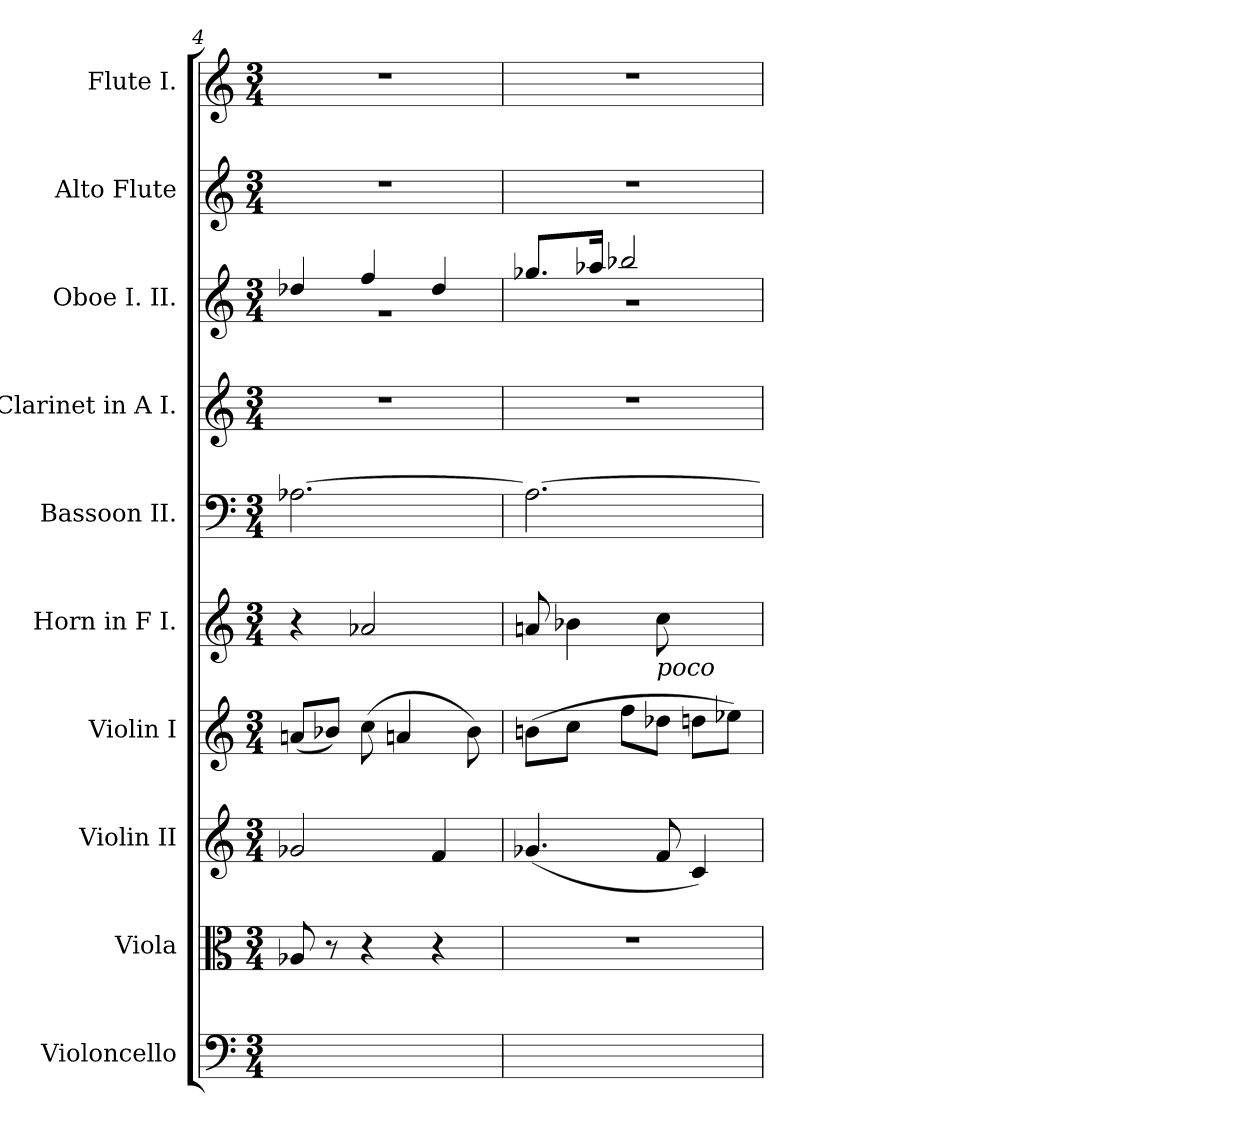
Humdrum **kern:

**kern	**kern	**kern	**kern	**kern	**kern	**kern	**kern	**kern	**kern
*part10	*part9	*part8	*part7	*part6	*part5	*part4	*part3	*part2	*part1
*staff10	*staff9	*staff8	*staff7	*staff6	*staff5	*staff4	*staff3	*staff2	*staff1
*I"Violoncello	*I"Viola	*I"Violin II	*I"Violin I	*I"Horn in F I.	*I"Bassoon II.	*I"Clarinet in A I.	*I"Oboe I. II.	*I"Alto Flute	*I"Flute I.
*I'Vc.	*I'Vla.	*I'Vln. II	*I'Vln. I	*I'Hn.	*I'Bsn.	*I'Cl.	*I'Ob.	*	*I'Fl.
*clefF4	*clefC3	*clefG2	*clefG2	*clefG2	*clefF4	*clefG2	*clefG2	*clefG2	*clefG2
*	*	*	*	*ITrd4c7	*	*ITrd2c3	*	*ITrd3c5	*
*k[]	*k[]	*k[]	*k[]	*k[b-]	*k[]	*k[f#c#g#]	*k[]	*k[f#]	*k[]
*M3/4	*M3/4	*M3/4	*M3/4	*M3/4	*M3/4	*M3/4	*M3/4	*M3/4	*M3/4
=4	=4	=4	=4	=4	=4	=4	=4	=4	=4
*	*	*	*	*	*	*	*^	*	*
12ryy	8A-X	2g-X	(8anL	4r	[2.A-X	4%3r	4dd-Xi	2.r	4%3r	4%3r
12ryy	.	.	.	.	.	.	.	.	.	.
.	8r	.	8b-XJ)	.	.	.	.	.	.	.
12ryy	.	.	.	.	.	.	.	.	.	.
12ryy	4r	.	(8cc	2d-Xi	.	.	4ff	.	.	.
12ryy	.	.	.	.	.	.	.	.	.	.
.	.	.	4an	.	.	.	.	.	.	.
12ryy	.	.	.	.	.	.	.	.	.	.
12ryy	4r	4f	.	.	.	.	4dd-	.	.	.
12ryy	.	.	.	.	.	.	.	.	.	.
.	.	.	8b-)	.	.	.	.	.	.	.
12ryy	.	.	.	.	.	.	.	.	.	.
=5	=5	=5	=5	=5	=5	=5	=5	=5	=5	=5
12ryy	4%3r	(4.g-X	(8bnL	8dn	2.A-_	4%3r	8.gg-XL	2.r	4%3r	4%3r
12ryy	.	.	.	.	.	.	.	.	.	.
.	.	.	8ccJ	4e-X	.	.	.	.	.	.
12ryy	.	.	.	.	.	.	.	.	.	.
.	.	.	.	.	.	.	16aa-XJk	.	.	.
12ryy	.	.	8ffL	.	.	.	2bb-X	.	.	.
12ryy	.	.	.	.	.	.	.	.	.	.
!	!	!	!	!LO:TX:b:i:t=poco	!	!	!	!	!	!
.	.	8f	8dd-XJ	8f	.	.	.	.	.	.
12ryy	.	.	.	.	.	.	.	.	.	.
12ryy	.	4c)	8ddnL	12ryy	.	.	.	.	.	.
12ryy	.	.	.	12ryy	.	.	.	.	.	.
.	.	.	8ee-XJ)	.	.	.	.	.	.	.
12ryy	.	.	.	12ryy	.	.	.	.	.	.
*	*	*	*	*	*	*	*v	*v	*	*
=	=	=	=	=	=	=	=	=	=
*-	*-	*-	*-	*-	*-	*-	*-	*-	*-
